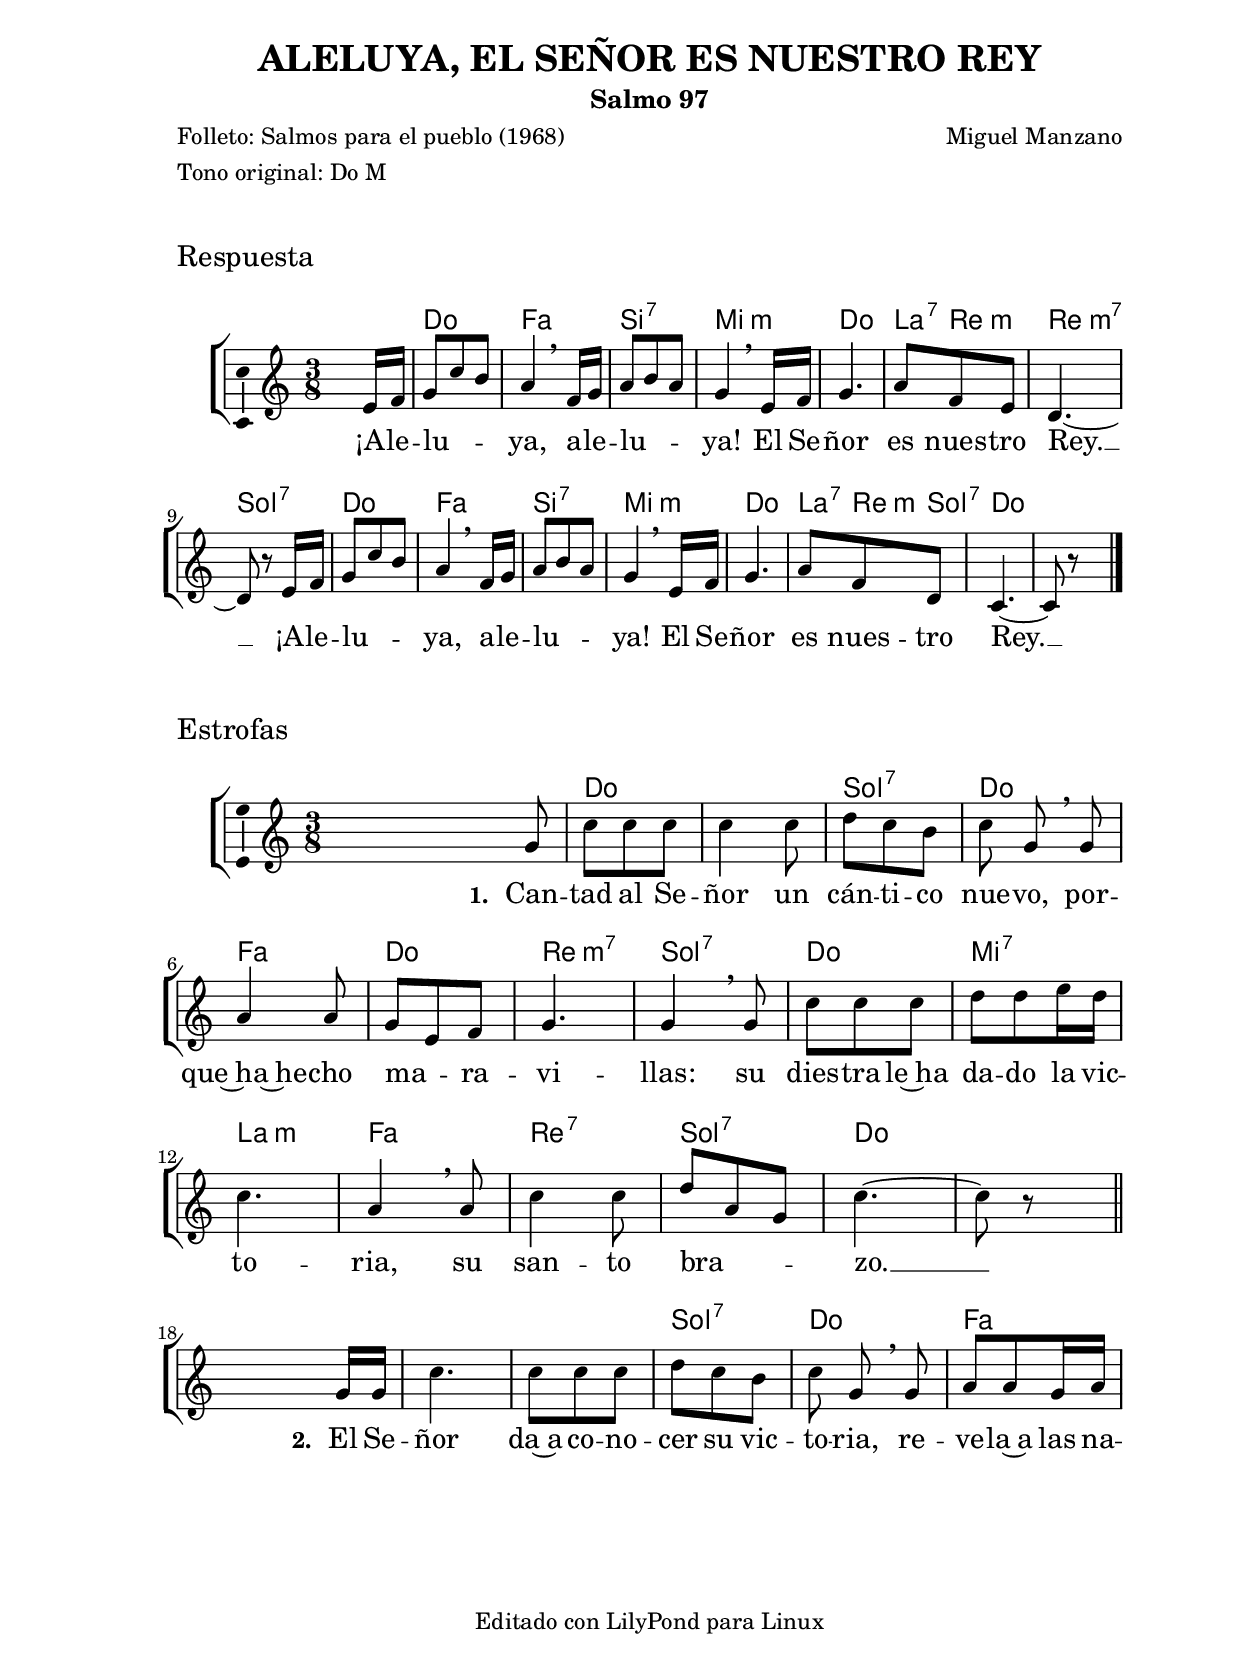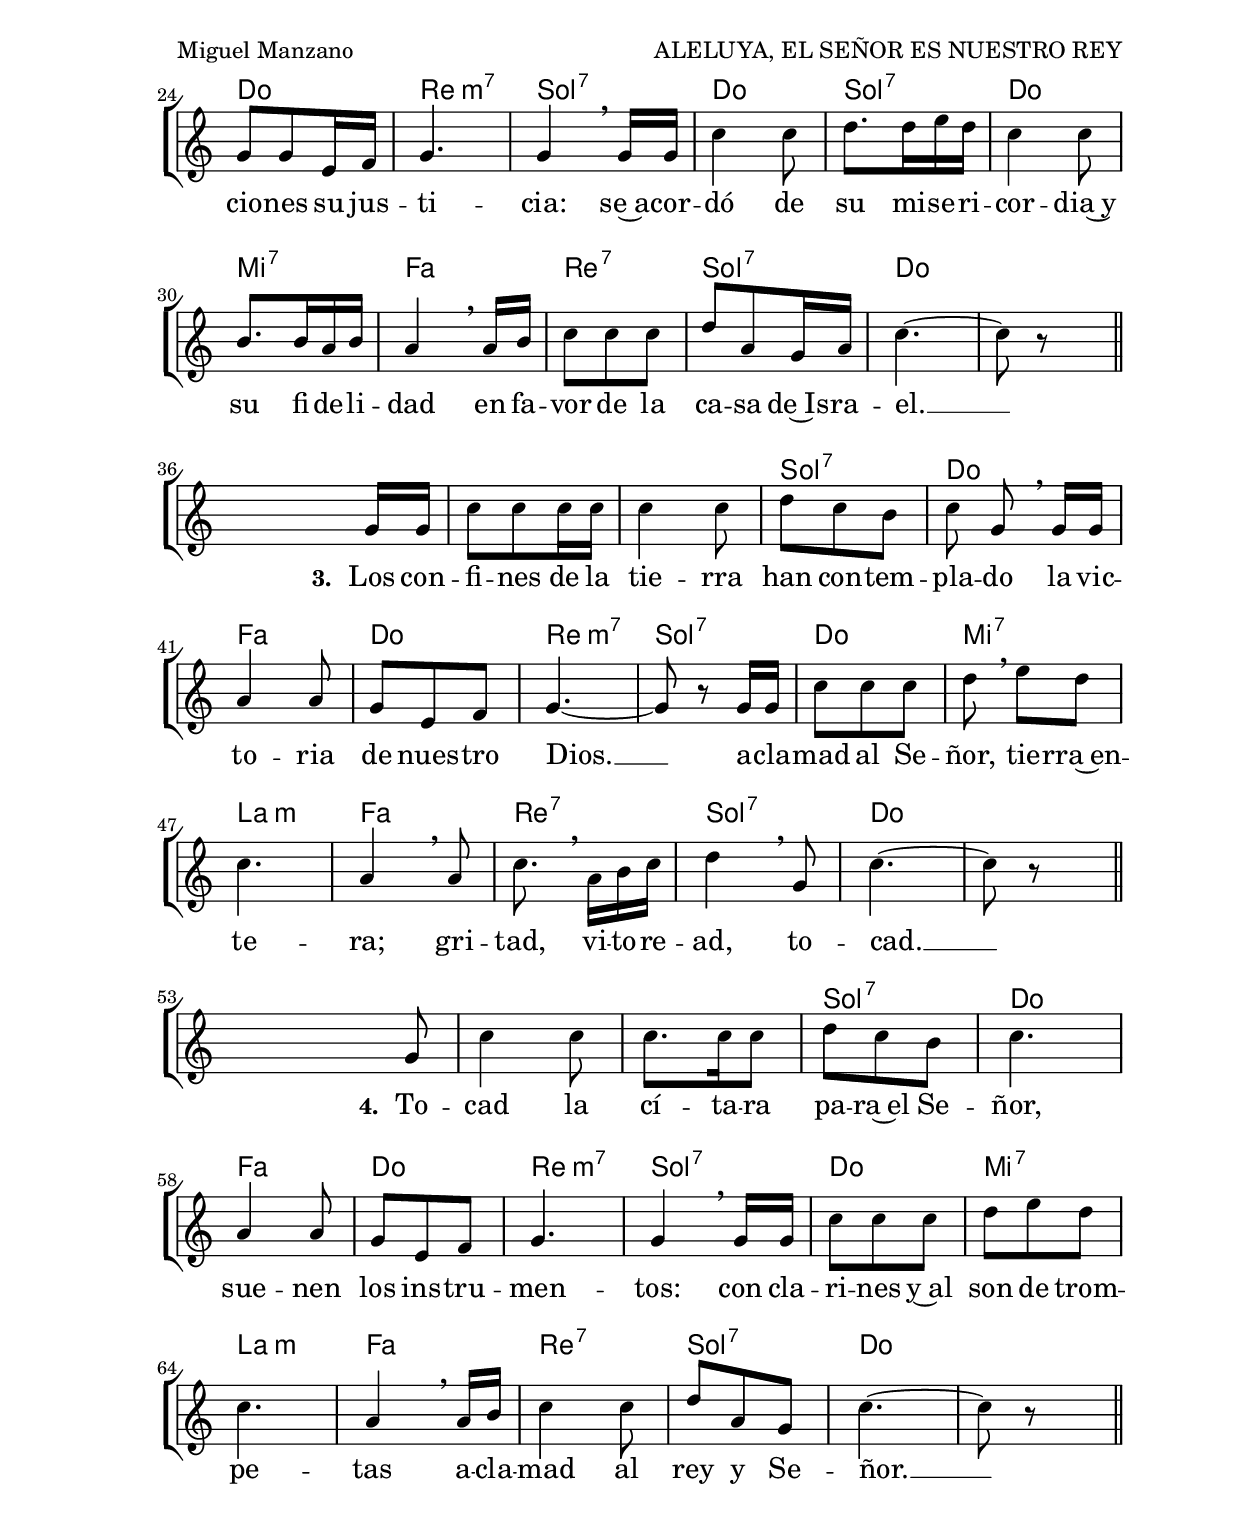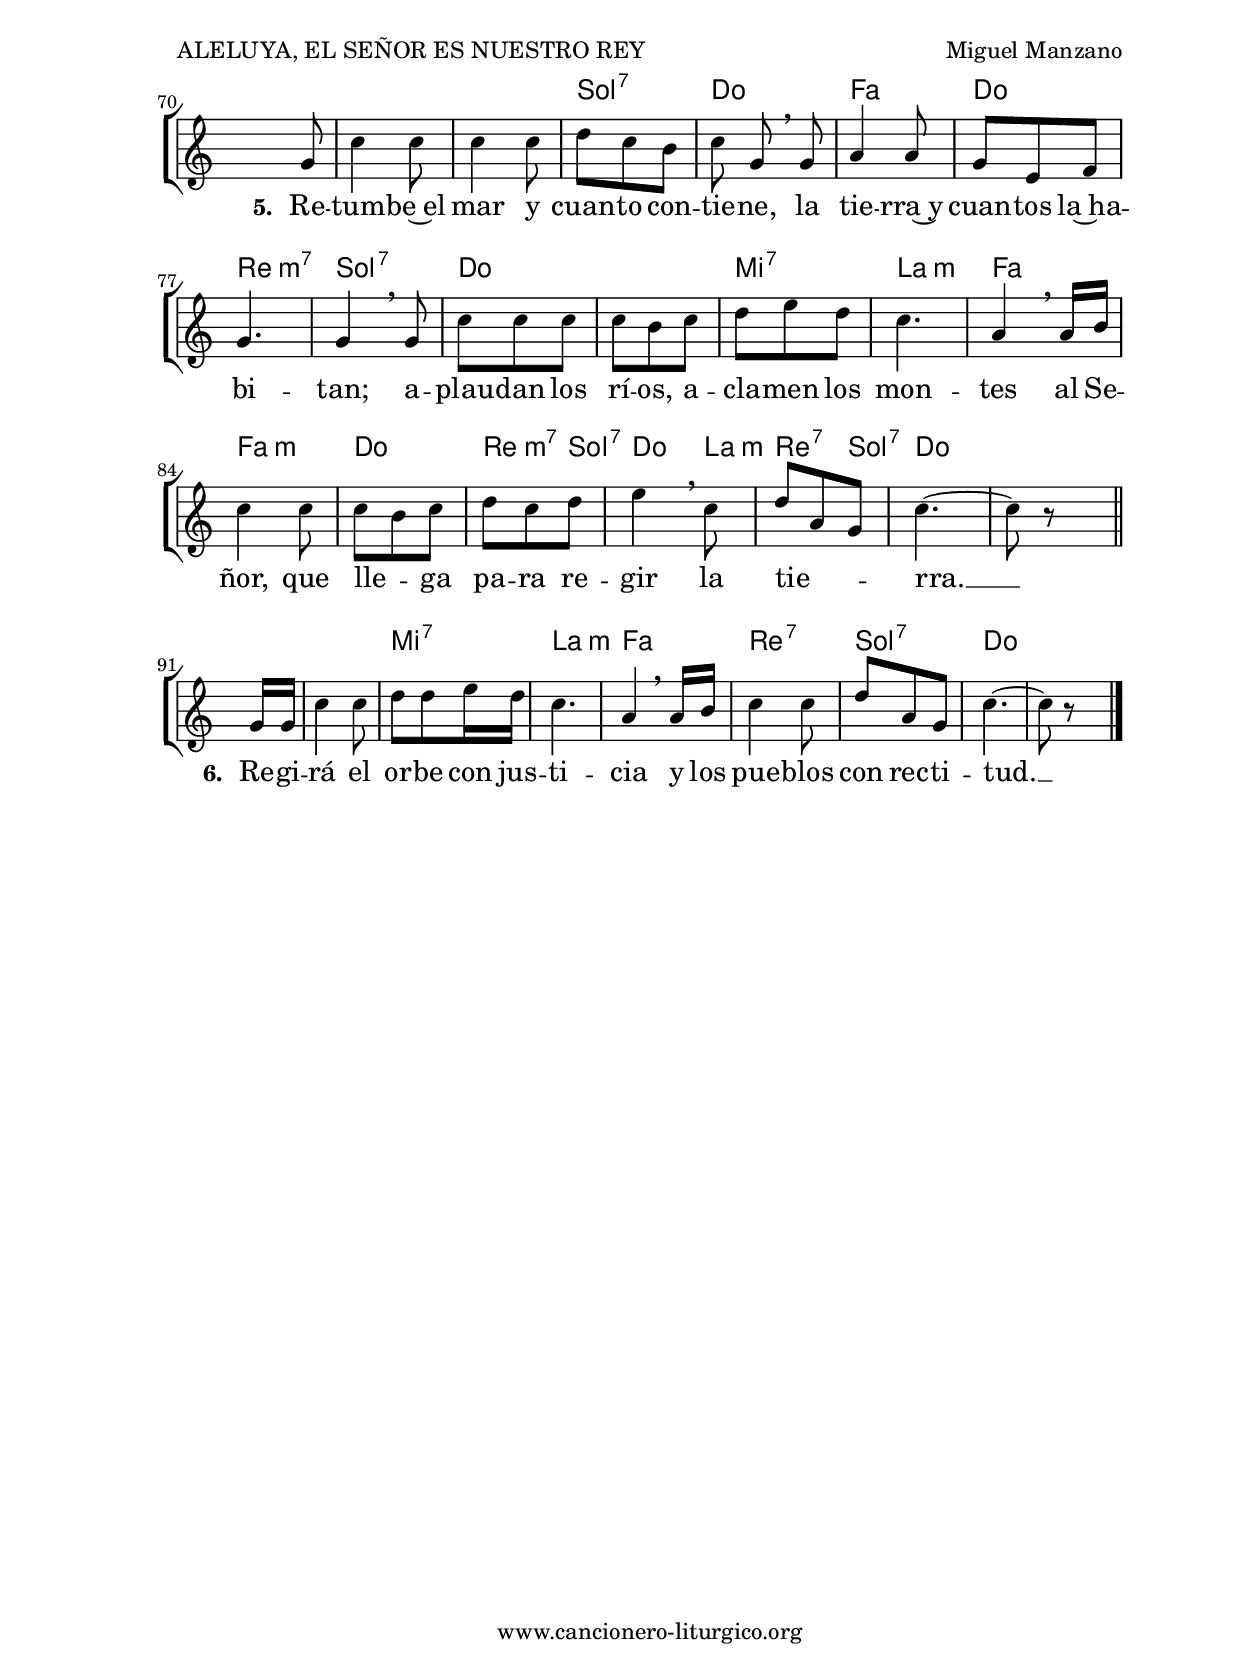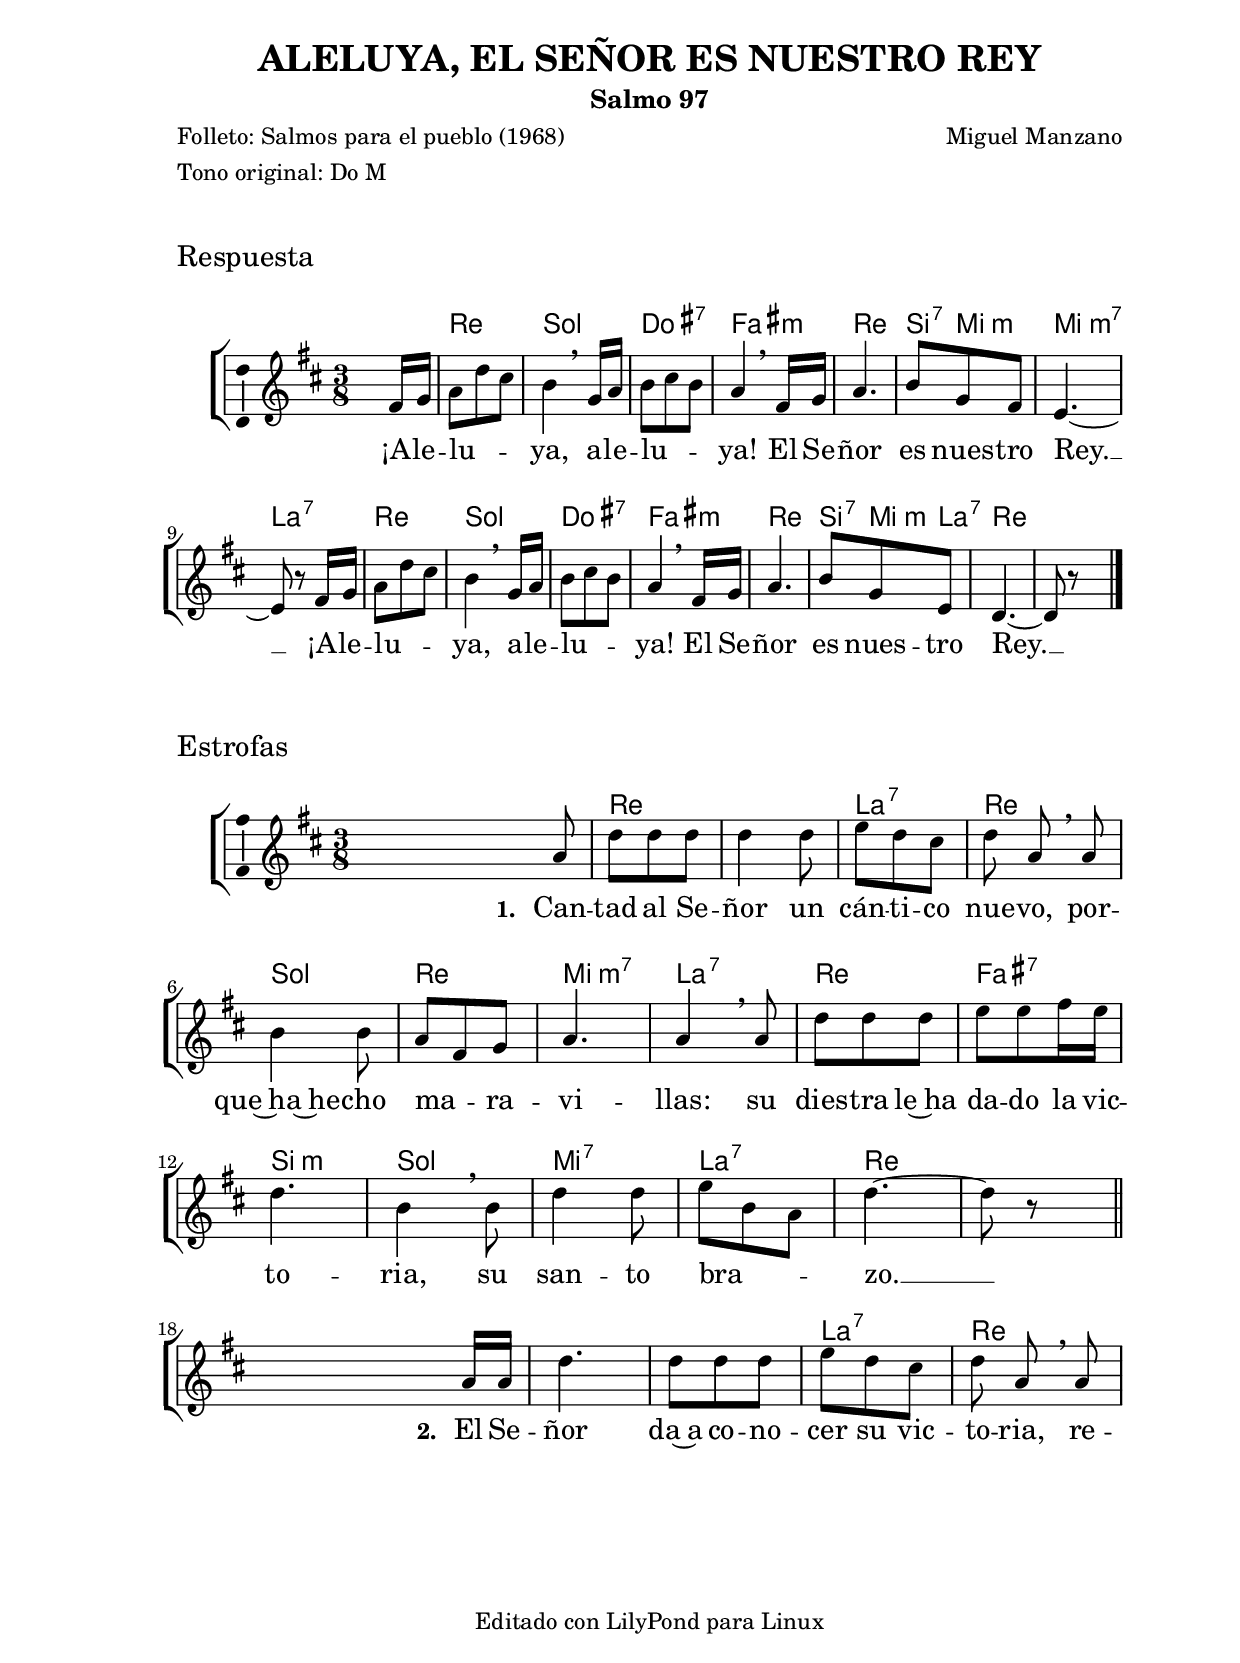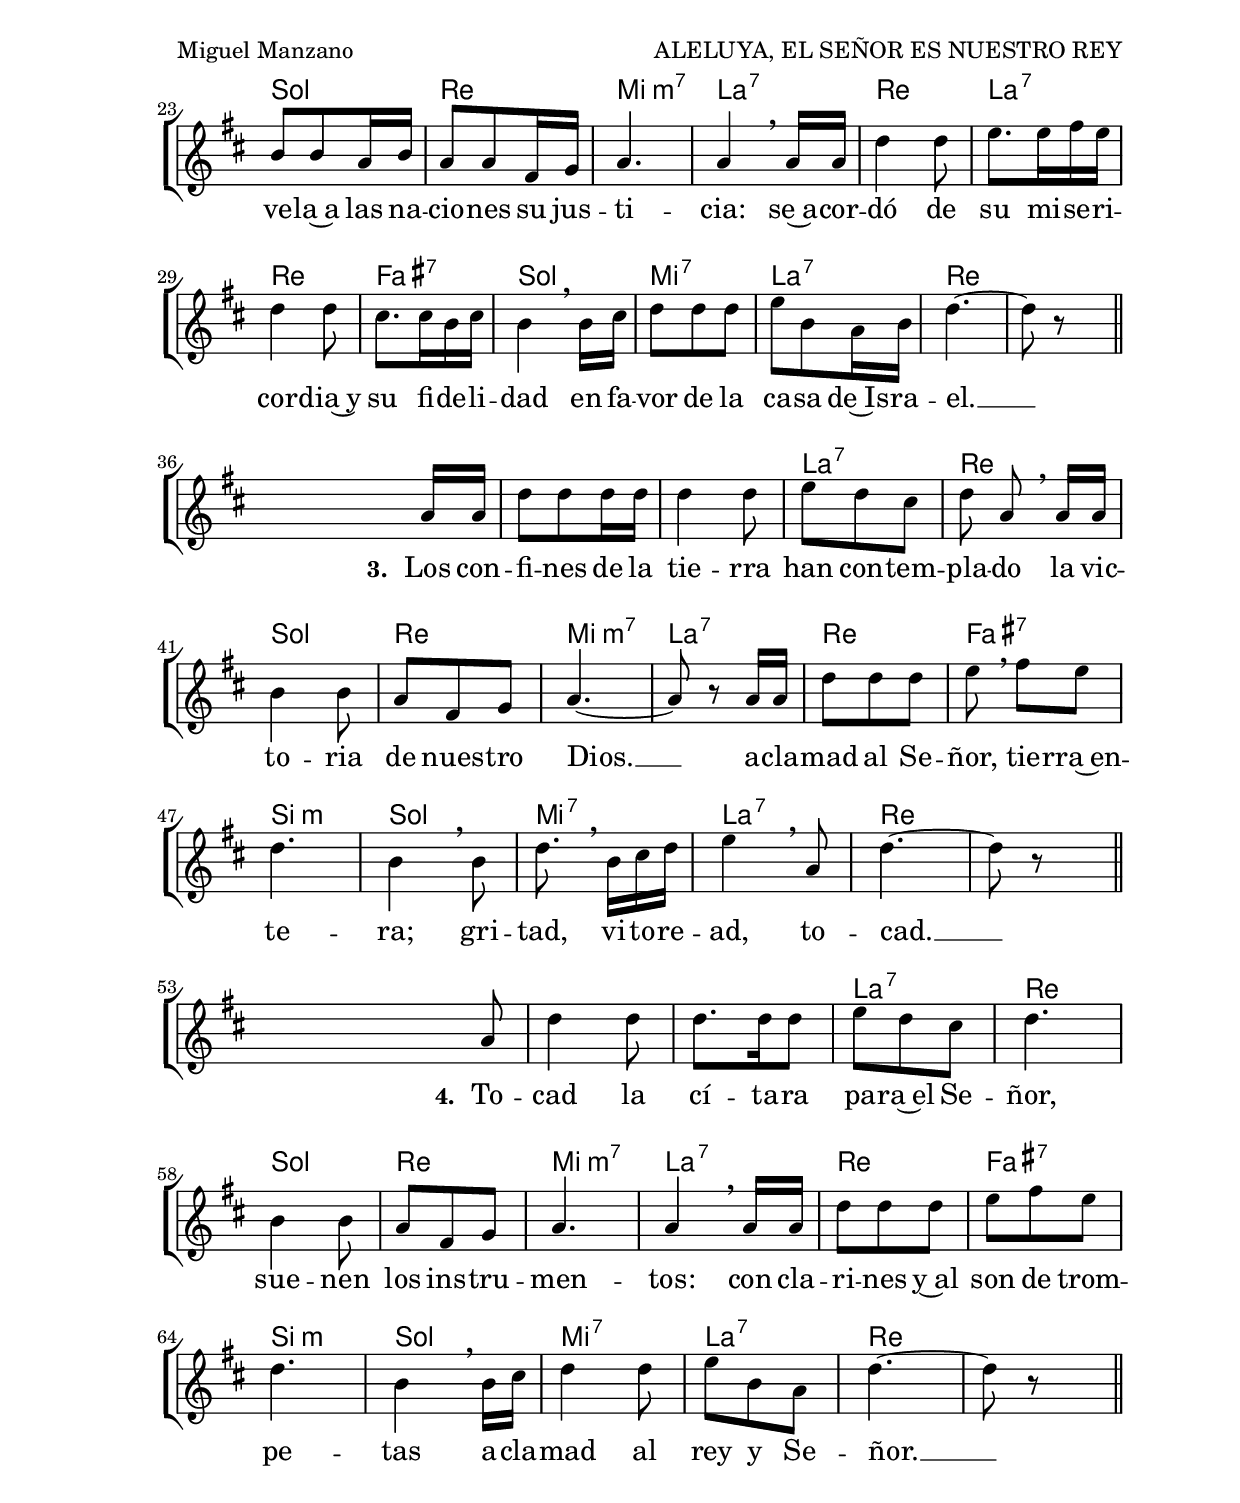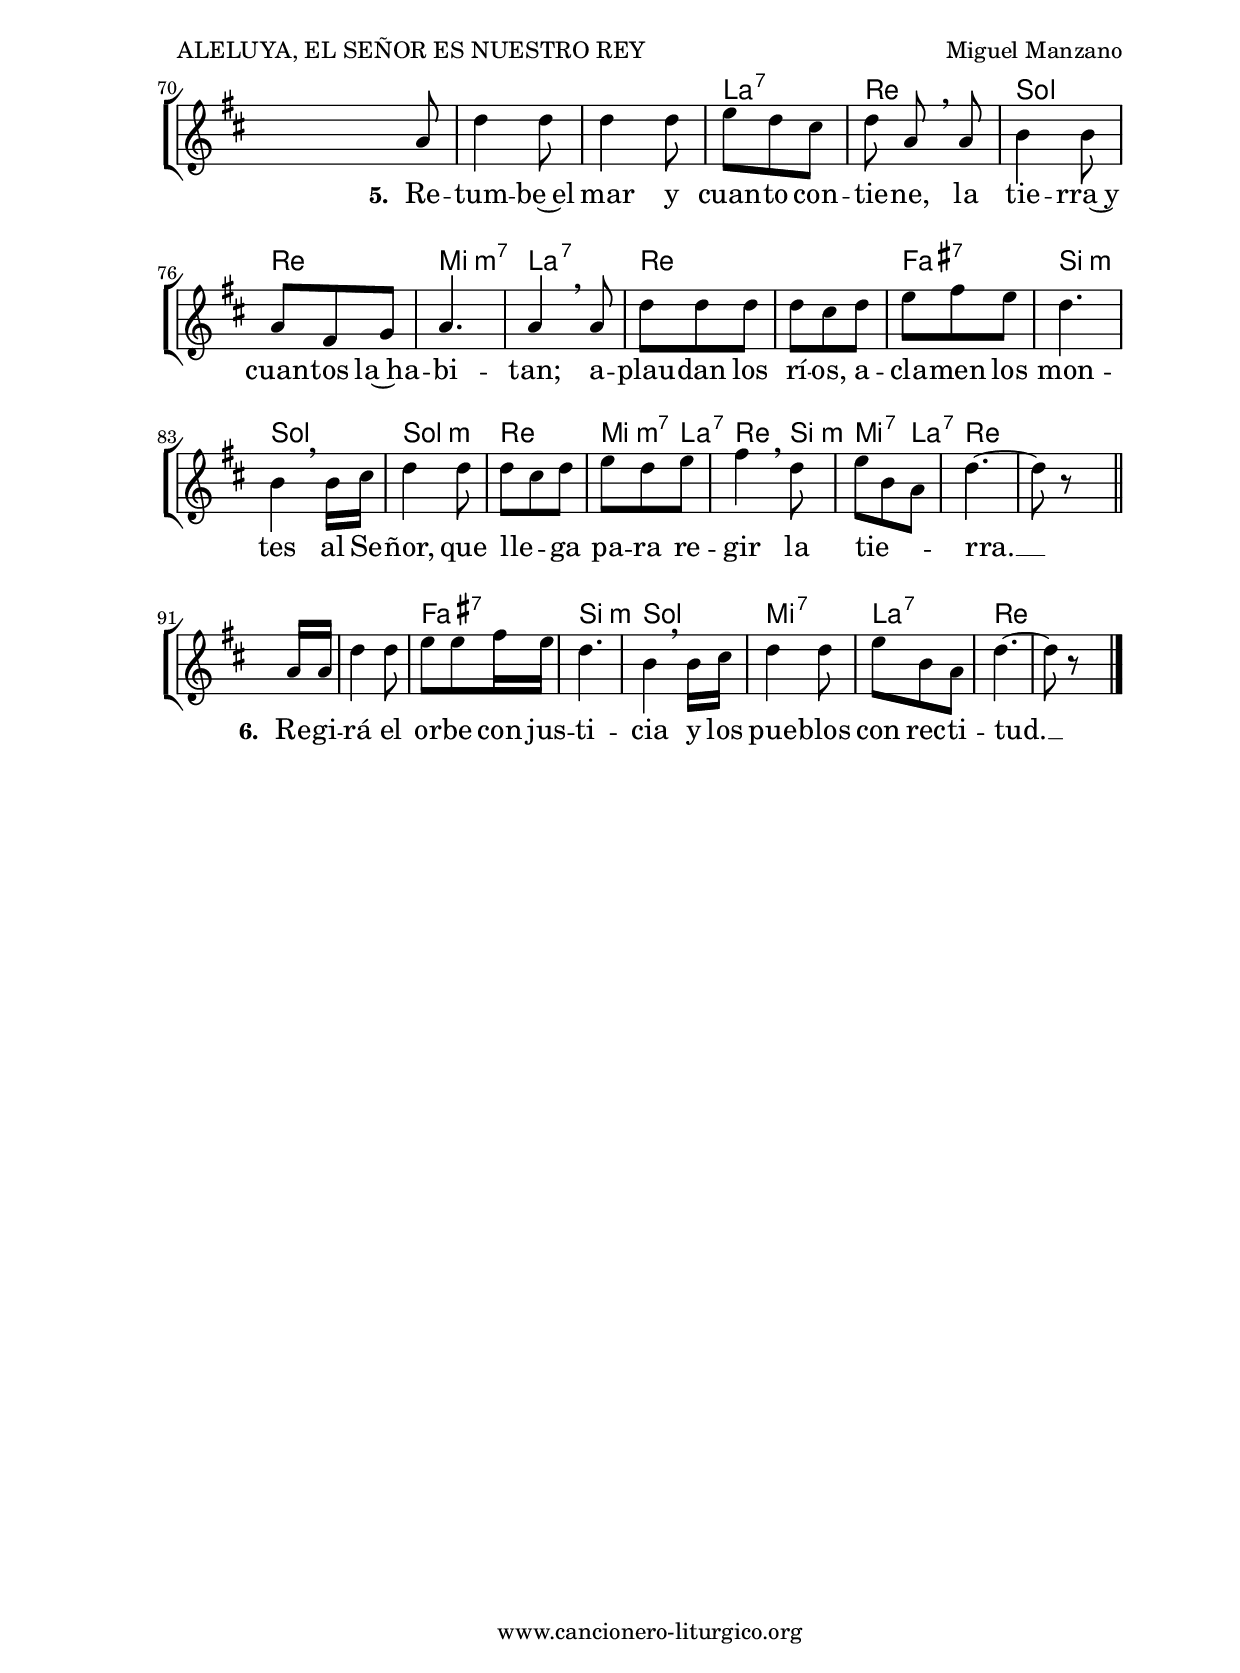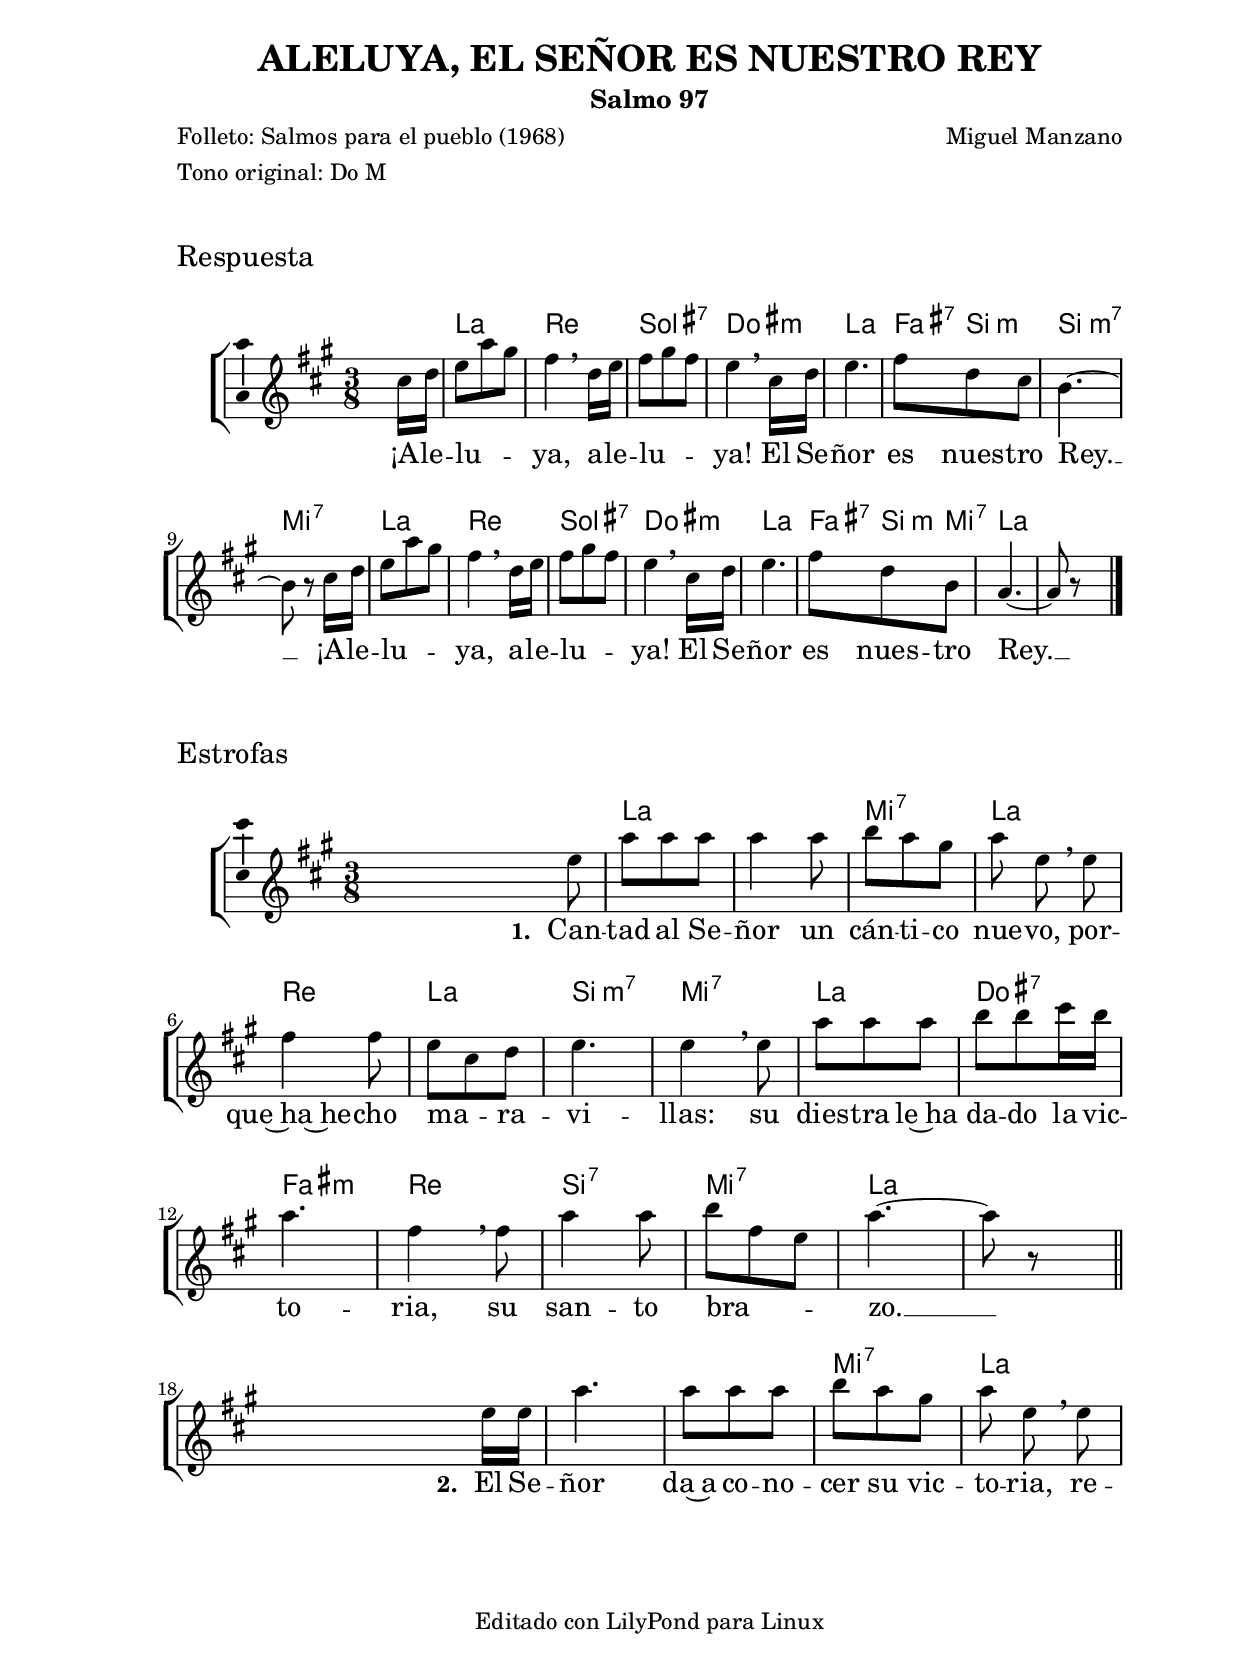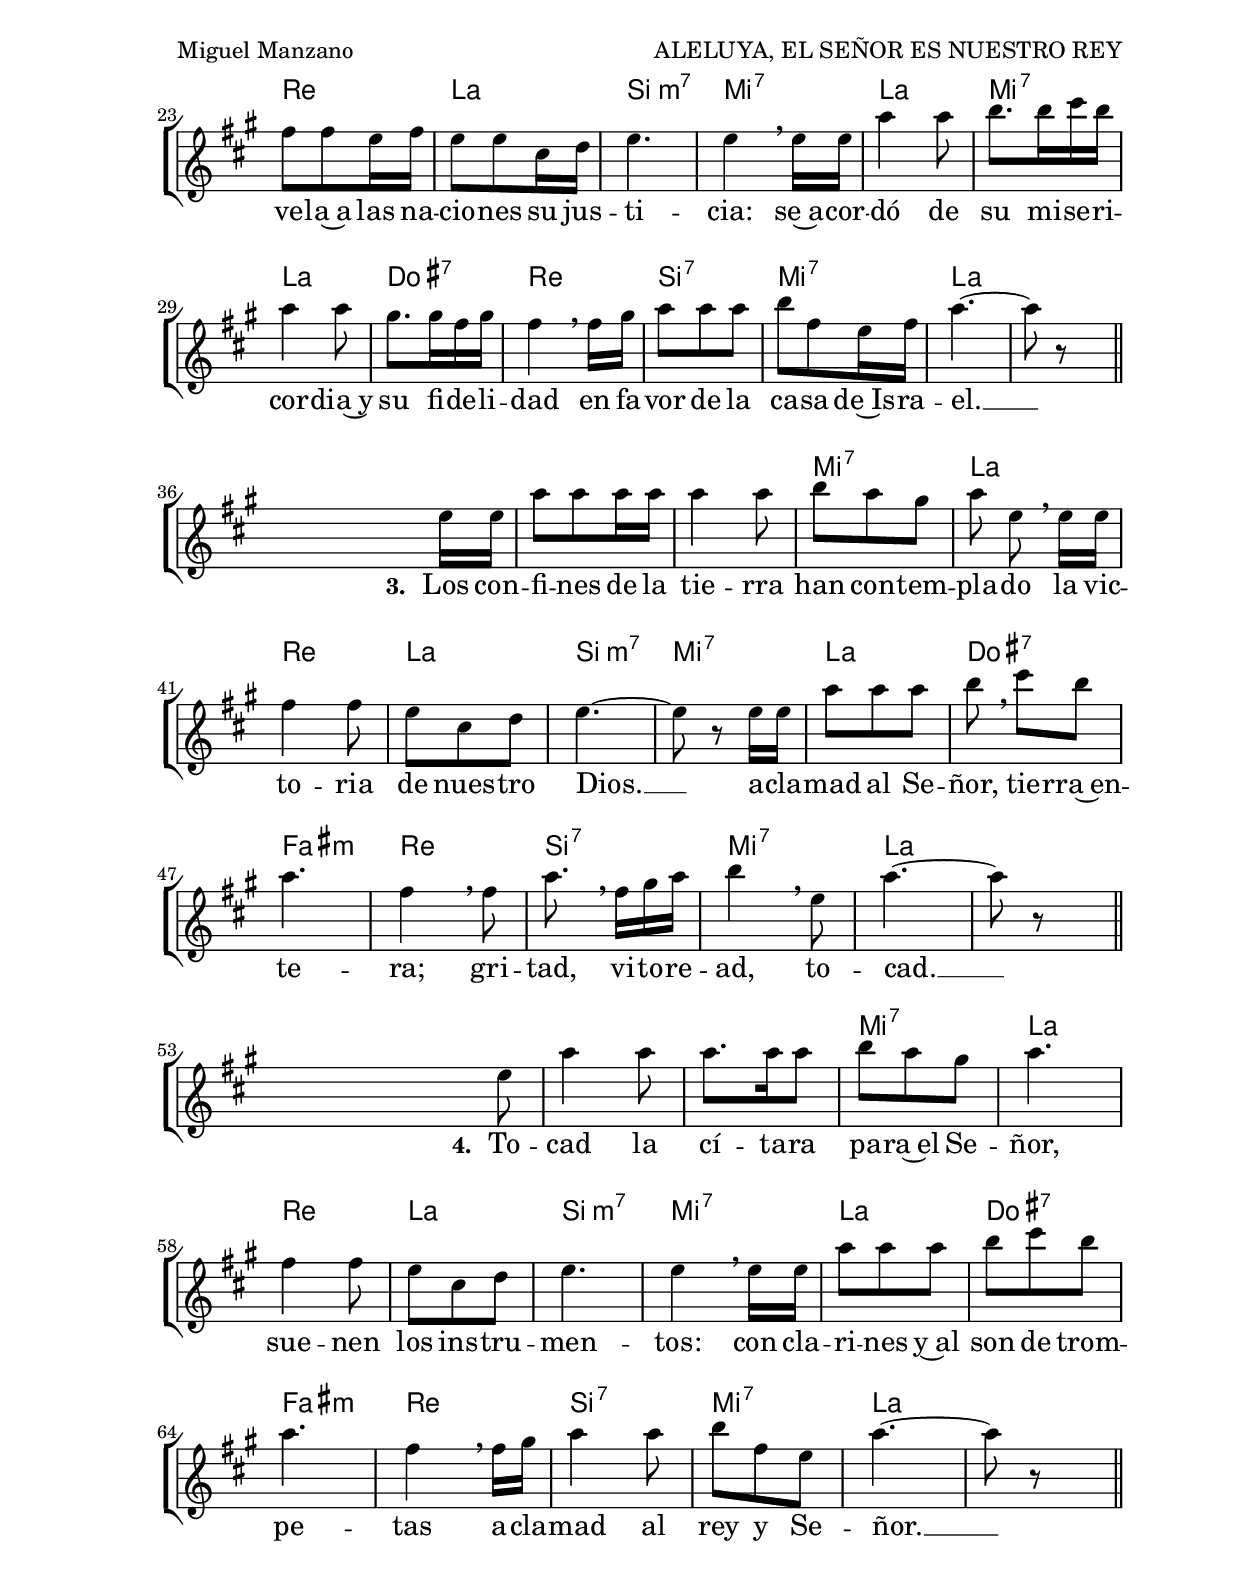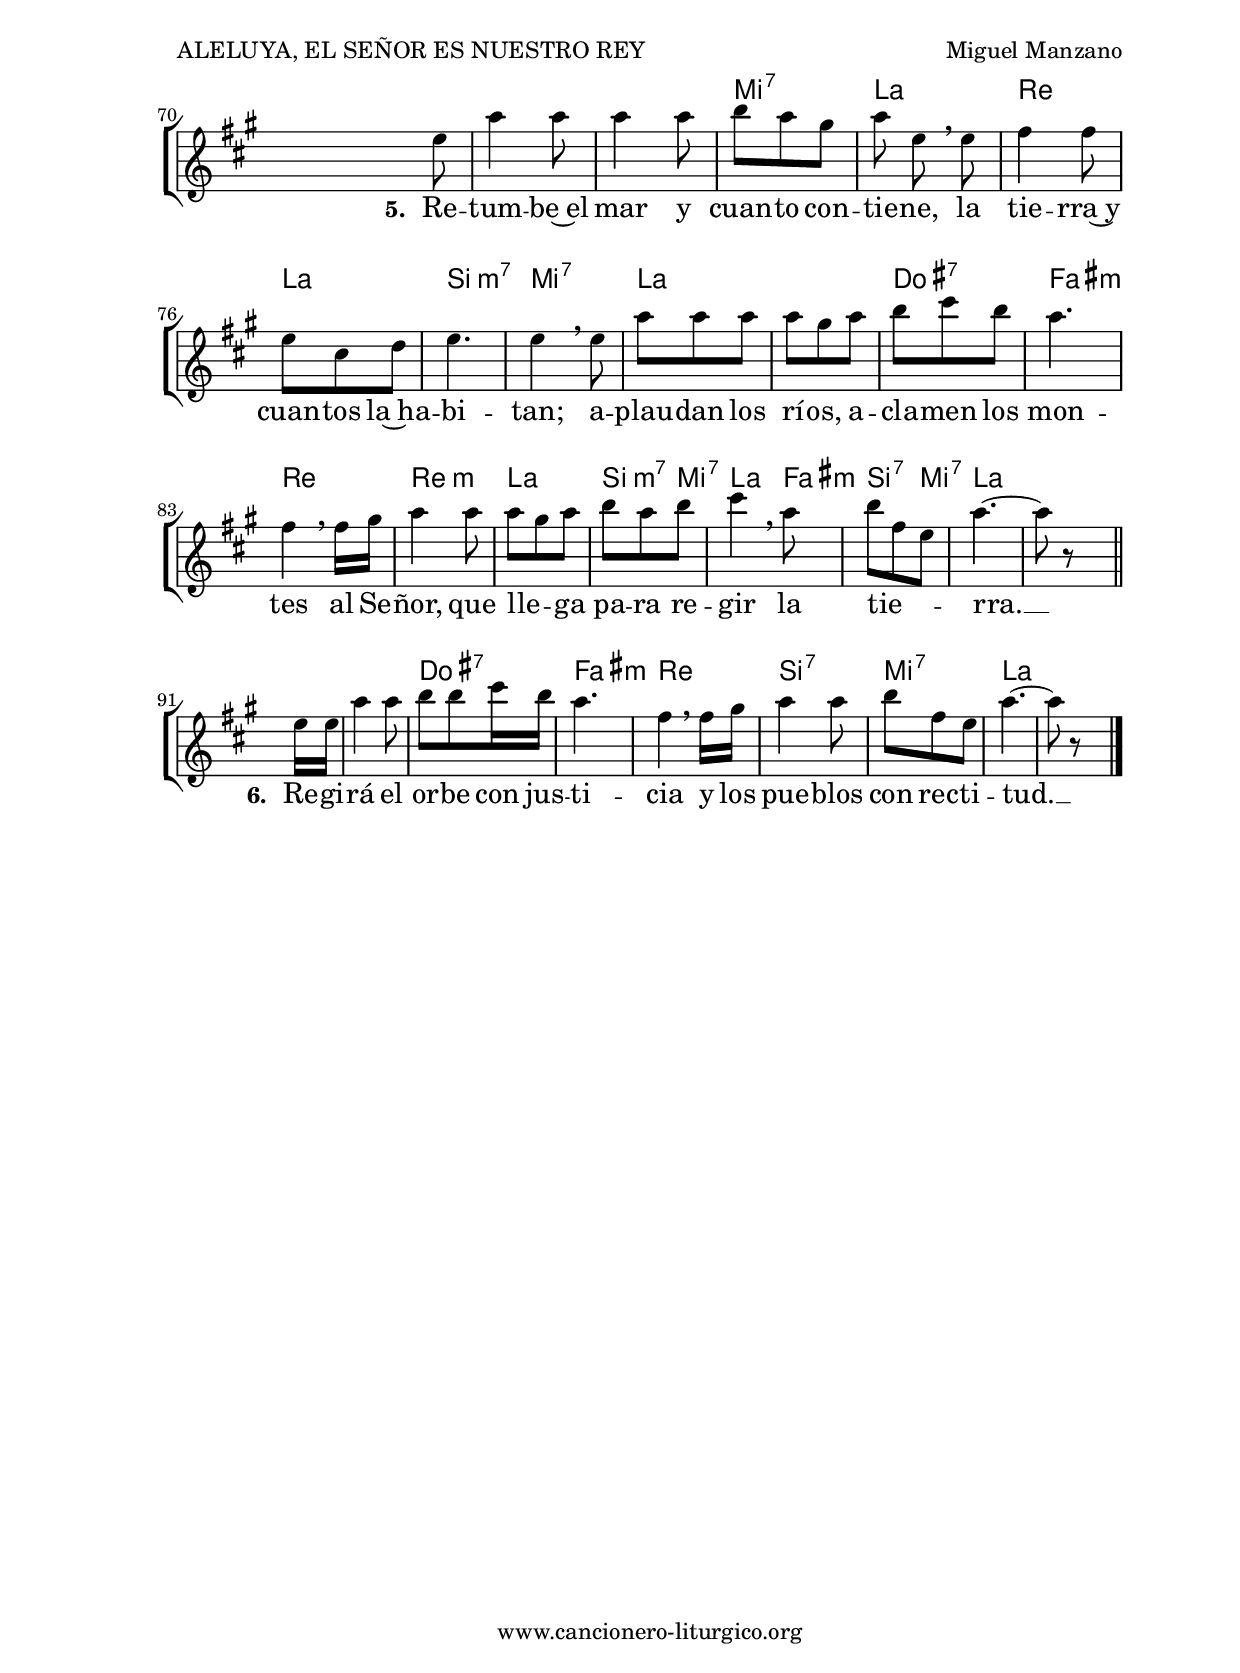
%
%para convertir .midi en .wav:
%timidity filename.midi -Ow -o finename.wav
%
%
%Para convertir de .wav a .mp3:
%lame -h -m j filename.wav
%
%
%para escuchar el midi:
%timidity nombrefichero.midi
%


%versión de lilypond para la que se ha escrito esta partitura:
\version "2.16.0"

	%Tamaño papel
	#(set-default-paper-size "a4")
	%Tamaño partitura
	#(set-global-staff-size 20)
	%No responde al pulsar sobre una nota
	#(ly:set-option 'point-and-click #f)

%parámetros del encabezamiento:
\header {
	title = "ALELUYA, EL SEÑOR ES NUESTRO REY"
	subtitle = "Salmo 97"
	composer = "Miguel Manzano"
	poet = "Folleto: Salmos para el pueblo (1968)"
	meter = "Tono original: Do M"
	arranger = ""
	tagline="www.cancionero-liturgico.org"
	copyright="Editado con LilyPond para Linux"
	}

%parámetros asociados al papel:
\paper  {
	oddHeaderMarkup = \markup {\fill-line { \on-the-fly #not-first-page \fromproperty #'header:title \on-the-fly #not-first-page \fromproperty #'header:composer }}
	evenHeaderMarkup = \markup {\fill-line { \fromproperty #'header:composer \fromproperty #'header:title }}
	#(set-paper-size "a4")
	print-page-number = ##f
	first-page-number = 1
	print-first-page-number = ##f
	head-separation = 3.0 \cm
	top-margin = 2.0 \cm
	bottom-margin = 0.5\cm
	left-margin = 3.0 \cm
	line-width = 16.0 \cm 
	indent = 8\mm
	interscoreline = 2.\mm
	between-system-space = 15\mm
%	para que las partituras no llenen la hoja:
	ragged-bottom = ##t
%	idem para la última hoja:
	ragged-last-bottom = ##f
%	para que las partituras llenen el ancho del papel:
	ragged-last = ##f
	after-title-space = 2.5 \cm
%page-count=2
%system-count=8

	%Flexible Vertical Spacing
	markup-system-spacing =
	#'((basic-distance . 5) (minimum-distance . 3) (padding . 3))
	score-markup-spacing =
	#'((basic-distance . 15) (minimum-distance . 10) (padding . 3))
%	score-system-spacing =
%	#'((basic-distance . 15) (minimum-distance . 10) (padding . 5))
	system-system-spacing =
	#'((basic-distance . 5) (minimum-distance . 3) (padding . 3))
	markup-markup-spacing =
	#'((basic-distance . 20) (minimum-distance . 15) (padding . 3))
	last-bottom-spacing =
	#'((basic-distance . 5) (minimum-distance . 5) (padding . 3))
%	top-system-spacing =
%	#'((basic-distance . 10) (minimum-distance . 5) (padding . 3))
%	top-markup-spacing =
%	#'((basic-distance . 15) (minimum-distance . 10) (padding . 3))

	}


%parámetros que afectan a toda la partitura:
global =  {
	%clave de sol (G):
	\clef G
	%armadura:
%	\transpose c a
	\key c \major
	\tempo 4=100
	\set Score.tempoHideNote = ##t
	}


%%%%%%%%%%%%%%%%%%%%%%%%%%%%%%%%%%%%%%%%%%%%%%%%%%%%%%%
%%%%%%%%%%%%%%%%%%%%%%%%%%%%%%%%%%%%%%%%%%%%%%%%%%%%%%%
%%%%%%%%%%%%%%%%%%%%%%%%%%%%%%%%%%%%%%%%%%%%%%%%%%%%%%%


acordesrespuno = {
	\italianChords
	\chordmode {
%	\transpose c a
{

s4. c f b:7 e:m c a8:7 d4:m d4.:m7 g:7
c f b:7 e:m c a8:7 d:m g:7 c4. s

}
}
}

melodiarespuno = 
%	\transpose c a
{
	\relative c'{

\time 3/8

s4 e16 f
g8 c b
a4 \breathe f16 g
a8 b a
g4 \breathe e16 f
g4.
a8 f e
d4.~
d8 r8 e16 f
g8 c b
a4 \breathe f16 g
a8 b a
g4 \breathe e16 f
g4.
a8 f d
c4.~
c8 r8 s8

\bar "|."
}
}


textorespuno = \lyricmode {

¡A -- le -- lu -- _ _ ya, a -- le -- lu -- _ _ ya!
El Se -- ñor es nues -- tro Rey. __
¡A -- le -- lu -- _ _ ya, a -- le -- lu -- _ _ ya!
El Se -- ñor es nues -- tro Rey. __

	}

acordesrespunoStaff = \context ChordNames = acordesrespunoStaff <<
	\set chordChanges = ##t
	\acordesrespuno
	>>


vozrespunoStaff = \context Voice = vozrespunoStaff
\with {\consists "Ambitus_engraver"}
<<
%	\set Staff.instrumentName = ""
%	\set Staff.shortInstrumentName = ""
%	\set Staff.midiInstrument = #"clarinet"
%	\set Staff.midiInstrument = #"cello"
%	\set Staff.midiInstrument = #"flute"
	\set Staff.midiInstrument = #"electric guitar (jazz)"
%	\set Staff.midiInstrument = #"english horn"
%	\set Staff.midiInstrument = #"violin"
%	\set Staff.midiInstrument = #"glockenspiel"
	\set Staff.midiMinimumVolume = #0.7
	\set Staff.midiMaximumVolume = #0.9
	\global
	\melodiarespuno
	>>

textorespunoStaff = \context Lyrics = textorespunoStaff <<
	\lyricsto vozrespunoStaff \textorespuno
	>>


%%%%%%%%%%%%%%%%%%%%%%%%%%%%%%%%%%%%%%%%%%%%%%%%%%%%%%%
%%%%%%%%%%%%%%%%%%%%%%%%%%%%%%%%%%%%%%%%%%%%%%%%%%%%%%%
%%%%%%%%%%%%%%%%%%%%%%%%%%%%%%%%%%%%%%%%%%%%%%%%%%%%%%%


acordesrespest = {
	\italianChords
	\chordmode {
%%%	\transpose b c'
{

s4. c s g:7 c f c d:m7 g:7 c e:7 a:m f d:7 g:7 c s

s c s g:7 c f c d:m7 g:7 c g:7 c e:7 f d:7 g:7 c s

s c s g:7 c f c d:m7 g:7 c e:7 a:m f d:7 g:7 c s

s c s g:7 c f c d:m7 g:7 c e:7 a:m f d:7 g:7 c s

s c s g:7 c f c d:m7 g:7 c s e:7 a:m f f:m c d4:m7 g8:7 c4 a8:m d4:7 g8:7 c4. s

s c e:7 a:m f d:7 g:7 c s

}
}
}

melodiarespest = 
%%%	\transpose b c'
{
	\relative c'{

\time 3/8

%Estrofa 1
s4 g'8
c8 c c
c4 c8
d8 c b
c g \noBeam \breathe g
a4 a8
g8 e f
g4.
g4 \breathe g8
c8 c c
d d e16 d
c4.
a4 \breathe a8
c4 c8
d8 a g
c4.~
c8 r8 s8

\bar "||"
\break

%Estrofa 2
s4 g16 g
c4.
c8 c c
d8 c b
c g \noBeam \breathe g
a8 a g16 a
g8 g e16 f
g4.
g4 \breathe g16 g
c4 c8
d8. d16 e16 d
c4 c8
b8. b16 a b
a4 \breathe a16 b
c8 c c
d8 a g16 a
c4.~
c8 r8 s8

\bar "||"
\break

%Estrofa 3
s4 g16 g
c8 c c16 c
c4 c8
d8 c b
c g \noBeam \breathe g16 g
a4 a8
g8 e f
g4.~
g8 r8 g16 g
c8 c c
d8 \noBeam \breathe e d
c4.
a4 \breathe a8
c8. \noBeam \breathe a16 b c
d4 \breathe g,8
c4.~
c8 r8 s8

\bar "||"
\break

%Estrofa 4
s4 g8
c4 c8
c8. c16 c8
d8 c b
c4.
a4 a8
g8 e f
g4.
g4 \breathe g16 g
c8 c c
d e d
c4.
a4 \breathe a16 b
c4 c8
d8 a g
c4.~
c8 r8 s8

\bar "||"
\break

%Estrofa 5
s4 g8
c4 c8
c4 c8
d8 c b
c8 g \noBeam \breathe g
a4 a8
g8 e f
g4.
g4 \breathe g8
c8 c c
c8 b c
d e d
c4.
a4 \breathe a16 b
c4 c8
c8 b c
d8 c d
e4 \breathe c8
d8 a g
c4.~
c8 r8 s8

\bar "||"
\break

%Estrofa 6
s4 g16 g
c4 c8
d8 d e16 d
c4.
a4 \breathe a16 b
c4 c8
d8 a g
c4.~
c8 r8 s8

\bar "|."
}
}


textorespest = \lyricmode {

\set stanza =#"1. " Can -- tad al Se -- ñor un cán -- ti -- co nue -- vo,
por -- que~ha~he -- cho ma -- _ ra -- vi -- llas:
su dies -- tra le~ha da -- do la vic -- to -- ria,
su san -- to bra -- _ _ zo. __

\set stanza =#"2. " El Se -- ñor da~a co -- no -- cer su vic -- to -- ria,
re -- ve -- la~a las na -- cio -- nes su jus -- ti -- cia:
se~a -- cor -- dó de su mi -- se -- ri -- cor -- dia~y su fi -- de -- li -- dad
en fa -- vor de la ca -- sa de~Is -- ra -- el. __

\set stanza =#"3. " Los con -- fi -- nes de la tie -- rra han con -- tem -- pla -- do
la vic -- to -- ria de nues -- tro Dios. __
a -- cla -- mad al Se -- ñor,  tie -- rra~en -- te -- ra;
gri -- tad, vi -- to -- re -- ad, to -- cad. __

\set stanza =#"4. " To -- cad la cí -- ta -- ra pa -- ra~el Se -- ñor,
sue -- nen los ins -- tru -- men -- tos:
con cla -- ri -- nes y~al son de trom -- pe -- tas
a -- cla -- mad al rey y Se -- ñor. __

\set stanza =#"5. " Re -- tum -- be~el mar y cuan -- to con -- tie -- ne,
la tie -- rra~y cuan -- tos la~ha -- bi -- tan;
a -- plau -- dan los rí -- os, a -- cla -- men los mon -- tes
al Se -- ñor, que lle -- _ ga pa -- ra re -- gir la tie -- _ _ rra. __

\set stanza =#"6. " Re -- gi -- rá el or -- be con jus -- ti -- cia
y los pue -- blos con rec -- ti -- tud. __

	}

acordesrespestStaff = \context ChordNames = acordesrespestStaff <<
	\set chordChanges = ##t
	\acordesrespest
	>>


vozrespestStaff = \context Voice = vozrespestStaff
\with {\consists "Ambitus_engraver"}
<<
%	\set Staff.instrumentName = ""
%	\set Staff.shortInstrumentName = ""
%	\set Staff.midiInstrument = #"clarinet"
%	\set Staff.midiInstrument = #"cello"
%	\set Staff.midiInstrument = #"flute"
	\set Staff.midiInstrument = #"electric guitar (jazz)"
%	\set Staff.midiInstrument = #"english horn"
%	\set Staff.midiInstrument = #"violin"
%	\set Staff.midiInstrument = #"glockenspiel"
	\set Staff.midiMinimumVolume = #0.7
	\set Staff.midiMaximumVolume = #0.9
	\global
	\melodiarespest
	>>

textorespestStaff = \context Lyrics = textorespestStaff <<
	\lyricsto vozrespestStaff \textorespest
	>>


%%%%%%%%%%%%%%%%%%%%%%%%%%%%%%%%%%%%%%%%%%%%%%%%%%%%%%%
%%%%%%%%%%%%%%%%%%%%%%%%%%%%%%%%%%%%%%%%%%%%%%%%%%%%%%%
%%%%%%%%%%%%%%%%%%%%%%%%%%%%%%%%%%%%%%%%%%%%%%%%%%%%%%%


\book {
	\score {
		\context ChoirStaff {
			\override StaffGroup.SystemStartBracket #'collapse-height = #1
			\override Score.SystemStartBar #'collapse-height = #1
			<<
			\acordesrespunoStaff
			\vozrespunoStaff
			\textorespunoStaff
			>>
			}
		\layout {
	    		\context {
				\Lyrics
				\override LyricText #'font-size = #2
				}
	   		 \context {
				\Score
				\override StaffSymbol #'staff-space = #(magstep +3)
				}
			}
		\header{piece=\markup{\fontsize #2 "Respuesta"}}
		}
	\score {
		\context ChoirStaff {
			\override StaffGroup.SystemStartBracket #'collapse-height = #1
			\override Score.SystemStartBar #'collapse-height = #1
			<<
			\acordesrespestStaff
			\vozrespestStaff
			\textorespestStaff
			>>
			}
		\layout {
system-count=16
	    		\context {
				\Lyrics
				\override LyricText #'font-size = #2
				}
	   		 \context {
				\Score
				\override StaffSymbol #'staff-space = #(magstep +3)
				}
			}
		\header{piece=\markup{\fontsize #2 "Estrofas"}}
		}
	\score {
		\unfoldRepeats
		\context ChoirStaff {
			<<
			\acordesrespunoStaff
			\vozrespunoStaff
			>>
			<<
			\acordesrespestStaff
			\vozrespestStaff
			>>
			}
		\midi {
	  		\context {
	  			\Score
				tempoWholesPerMinute = #(ly:make-moment 70 4)
				}
			}
		}
	}

#(define output-suffix "C")
\book {
	\score {
		\context ChoirStaff {
			\override StaffGroup.SystemStartBracket #'collapse-height = #1
			\override Score.SystemStartBar #'collapse-height = #1
\transpose c d
			<<
			\acordesrespunoStaff
			\vozrespunoStaff
			\textorespunoStaff
			>>
			}
		\layout {
	    		\context {
				\Lyrics
				\override LyricText #'font-size = #2
				}
	   		 \context {
				\Score
				\override StaffSymbol #'staff-space = #(magstep +3)
				}
			}
		\header{piece=\markup{\fontsize #2 "Respuesta"}}
		}
	\score {
		\context ChoirStaff {
			\override StaffGroup.SystemStartBracket #'collapse-height = #1
			\override Score.SystemStartBar #'collapse-height = #1
\transpose c d
			<<
			\acordesrespestStaff
			\vozrespestStaff
			\textorespestStaff
			>>
			}
		\layout {
system-count=16
	    		\context {
				\Lyrics
				\override LyricText #'font-size = #2
				}
	   		 \context {
				\Score
				\override StaffSymbol #'staff-space = #(magstep +3)
				}
			}
		\header{piece=\markup{\fontsize #2 "Estrofas"}}
		}
	}

#(define output-suffix "S")
\book {
	\score {
		\context ChoirStaff {
			\override StaffGroup.SystemStartBracket #'collapse-height = #1
			\override Score.SystemStartBar #'collapse-height = #1
\transpose c a
			<<
			\acordesrespunoStaff
			\vozrespunoStaff
			\textorespunoStaff
			>>
			}
		\layout {
	    		\context {
				\Lyrics
				\override LyricText #'font-size = #2
				}
	   		 \context {
				\Score
				\override StaffSymbol #'staff-space = #(magstep +3)
				}
			}
		\header{piece=\markup{\fontsize #2 "Respuesta"}}
		}
	\score {
		\context ChoirStaff {
			\override StaffGroup.SystemStartBracket #'collapse-height = #1
			\override Score.SystemStartBar #'collapse-height = #1
\transpose c a
			<<
			\acordesrespestStaff
			\vozrespestStaff
			\textorespestStaff
			>>
			}
		\layout {
system-count=16
	    		\context {
				\Lyrics
				\override LyricText #'font-size = #2
				}
	   		 \context {
				\Score
				\override StaffSymbol #'staff-space = #(magstep +3)
				}
			}
		\header{piece=\markup{\fontsize #2 "Estrofas"}}
		}
	}



